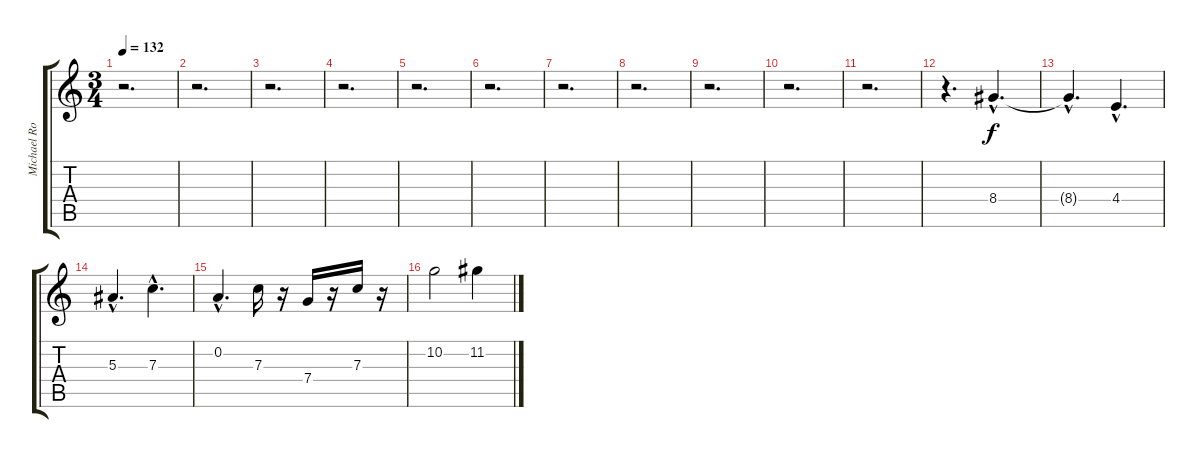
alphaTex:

\track ("Michael Romeo Lead" "Michael Ro") {instrument distortionguitar}
\staff {score tabs}
\tuning (D4 A3 F3 C3 G2 D2) {hide}
\ts (3 4)
\tempo 132
\clef g2
\ks c
r.2{d dy f} |
r.2{d} |
r.2{d} |
r.2{d} |
r.2{d} |
r.2{d} |
r.2{d} |
r.2{d} |
r.2{d} |
r.2{d} |
r.2{d} |
r.4{d} 8.4{hac}.4{d} |
8.4{hac t}.4{d} 4.4{hac}.4{d} |
5.3{hac}.4{d} 7.3{hac}.4{d} |
0.2{hac}.4{d} 7.3.16 r.16 7.4.16 r.16 7.3.16 r.16 |
10.2.2 11.2.4
